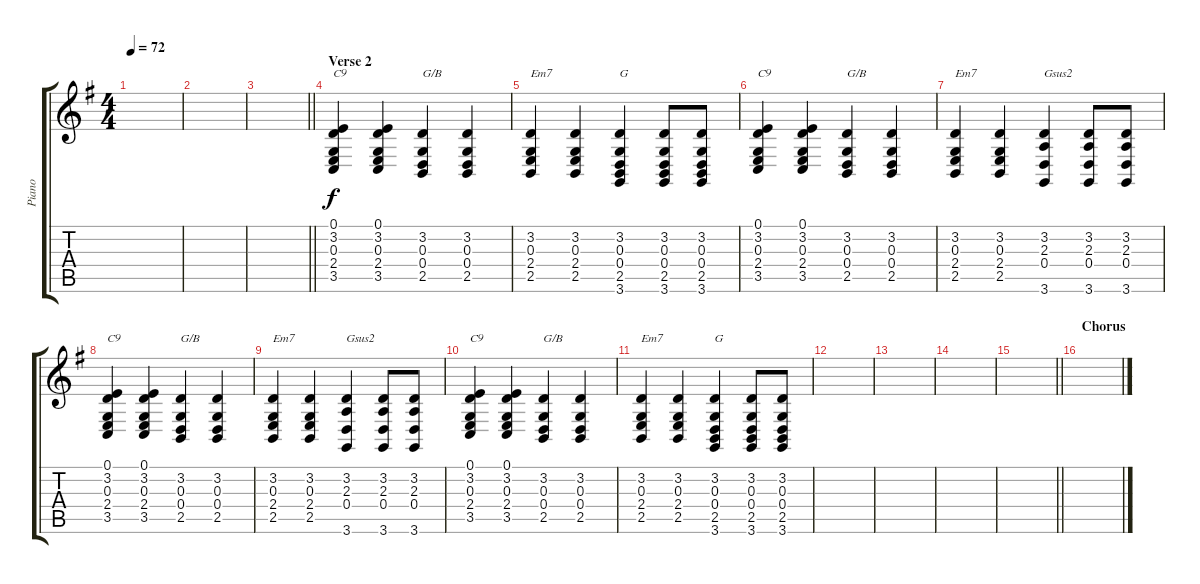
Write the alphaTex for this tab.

\track ("Piano" "Piano") {instrument acousticgrandpiano}
\staff {score tabs}
\tuning (E4 B3 G3 D3 A2 E2) {hide}
\ts (4 4)
\tempo 72
\clef g2
\ks g
|
|
\barLineRight lightlight
|
\section ("" "Verse 2")
(0.1 3.2 0.3 2.4 3.5).4{txt "C9"} (0.1 3.2 0.3 2.4 3.5).4 (3.2 0.3 0.4 2.5).4{txt "G/B"} (3.2 0.3 0.4 2.5).4 |
(3.2 0.3 2.4 2.5).4{txt "Em7"} (3.2 0.3 2.4 2.5).4 (3.2 0.3 0.4 2.5 3.6).4{txt "G"} (3.2 0.3 0.4 2.5 3.6).8 (3.2 0.3 0.4 2.5 3.6).8 |
(0.1 3.2 0.3 2.4 3.5).4{txt "C9"} (0.1 3.2 0.3 2.4 3.5).4 (3.2 0.3 0.4 2.5).4{txt "G/B"} (3.2 0.3 0.4 2.5).4 |
(3.2 0.3 2.4 2.5).4{txt "Em7"} (3.2 0.3 2.4 2.5).4 (3.2 2.3 0.4 3.6).4{txt "Gsus2"} (3.2 2.3 0.4 3.6).8 (3.2 2.3 0.4 3.6).8 |
(0.1 3.2 0.3 2.4 3.5).4{txt "C9"} (0.1 3.2 0.3 2.4 3.5).4 (3.2 0.3 0.4 2.5).4{txt "G/B"} (3.2 0.3 0.4 2.5).4 |
(3.2 0.3 2.4 2.5).4{txt "Em7"} (3.2 0.3 2.4 2.5).4 (3.2 2.3 0.4 3.6).4{txt "Gsus2"} (3.2 2.3 0.4 3.6).8 (3.2 2.3 0.4 3.6).8 |
(0.1 3.2 0.3 2.4 3.5).4{txt "C9"} (0.1 3.2 0.3 2.4 3.5).4 (3.2 0.3 0.4 2.5).4{txt "G/B"} (3.2 0.3 0.4 2.5).4 |
(3.2 0.3 2.4 2.5).4{txt "Em7"} (3.2 0.3 2.4 2.5).4 (3.2 0.3 0.4 2.5 3.6).4{txt "G"} (3.2 0.3 0.4 2.5 3.6).8 (3.2 0.3 0.4 2.5 3.6).8 |
|
|
|
\barLineRight lightlight
|
\section ("" "Chorus")
